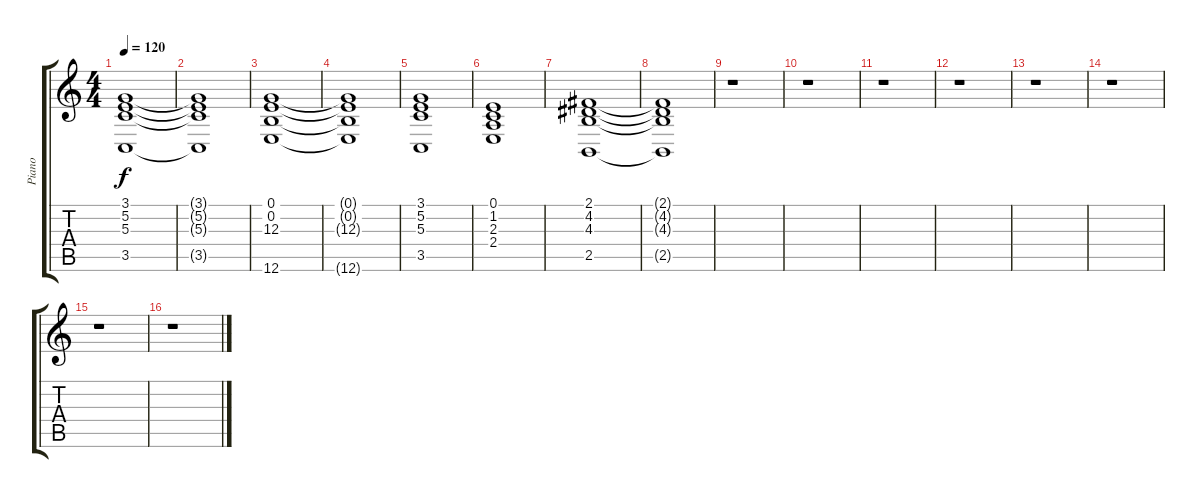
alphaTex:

\track ("Piano" "Piano") {instrument honkytonkpiano}
\staff {score tabs}
\tuning (E4 B3 G3 D3 A2 E2) {hide}
\ts (4 4)
\tempo 120
\clef g2
\ks c
(3.1 5.2 5.3 3.5).1{dy f} |
(3.1{t} 5.2{t} 5.3{t} 3.5{t}).1 |
(0.1 0.2 12.3 12.6).1 |
(0.1{t} 0.2{t} 12.3{t} 12.6{t}).1 |
(3.1 5.2 5.3 3.5).1 |
(0.1 1.2 2.3 2.4).1 |
(2.1 4.2 4.3 2.5).1 |
(2.1{t} 4.2{t} 4.3{t} 2.5{t}).1 |
r.1 |
r.1 |
r.1 |
r.1 |
r.1 |
r.1 |
r.1 |
r.1
